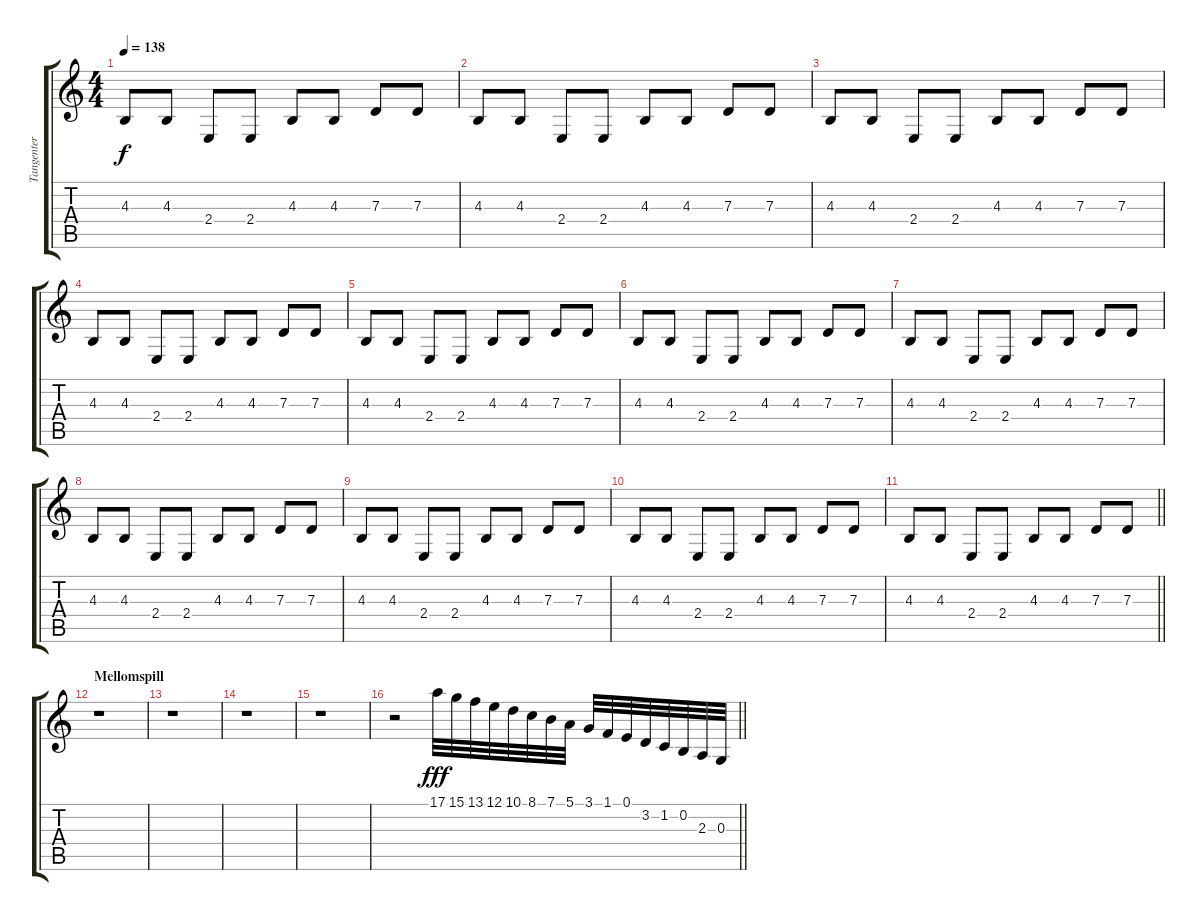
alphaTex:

\track ("Tangenter (Hugo Alvarstein)" "Tangenter ") {instrument acousticgrandpiano}
\staff {score tabs}
\tuning (E4 B3 G3 D3 A2 E2) {hide}
\ts (4 4)
\tempo 138
\clef g2
\ks c
4.3.8{dy f} 4.3.8 2.4.8 2.4.8 4.3.8 4.3.8 7.3.8 7.3.8 |
4.3.8 4.3.8 2.4.8 2.4.8 4.3.8 4.3.8 7.3.8 7.3.8 |
4.3.8 4.3.8 2.4.8 2.4.8 4.3.8 4.3.8 7.3.8 7.3.8 |
4.3.8 4.3.8 2.4.8 2.4.8 4.3.8 4.3.8 7.3.8 7.3.8 |
4.3.8 4.3.8 2.4.8 2.4.8 4.3.8 4.3.8 7.3.8 7.3.8 |
4.3.8 4.3.8 2.4.8 2.4.8 4.3.8 4.3.8 7.3.8 7.3.8 |
4.3.8 4.3.8 2.4.8 2.4.8 4.3.8 4.3.8 7.3.8 7.3.8 |
4.3.8 4.3.8 2.4.8 2.4.8 4.3.8 4.3.8 7.3.8 7.3.8 |
4.3.8 4.3.8 2.4.8 2.4.8 4.3.8 4.3.8 7.3.8 7.3.8 |
4.3.8 4.3.8 2.4.8 2.4.8 4.3.8 4.3.8 7.3.8 7.3.8 |
\barLineRight lightlight
4.3.8 4.3.8 2.4.8 2.4.8 4.3.8 4.3.8 7.3.8 7.3.8 |
\section ("" "Mellomspill")
r.1 |
r.1 |
r.1 |
r.1 |
\barLineRight lightlight
r.2 17.1.32{dy fff} 15.1.32 13.1.32 12.1.32 10.1.32 8.1.32 7.1.32 5.1.32 3.1.32 1.1.32 0.1.32 3.2.32 1.2.32 0.2.32 2.3.32 0.3.32
